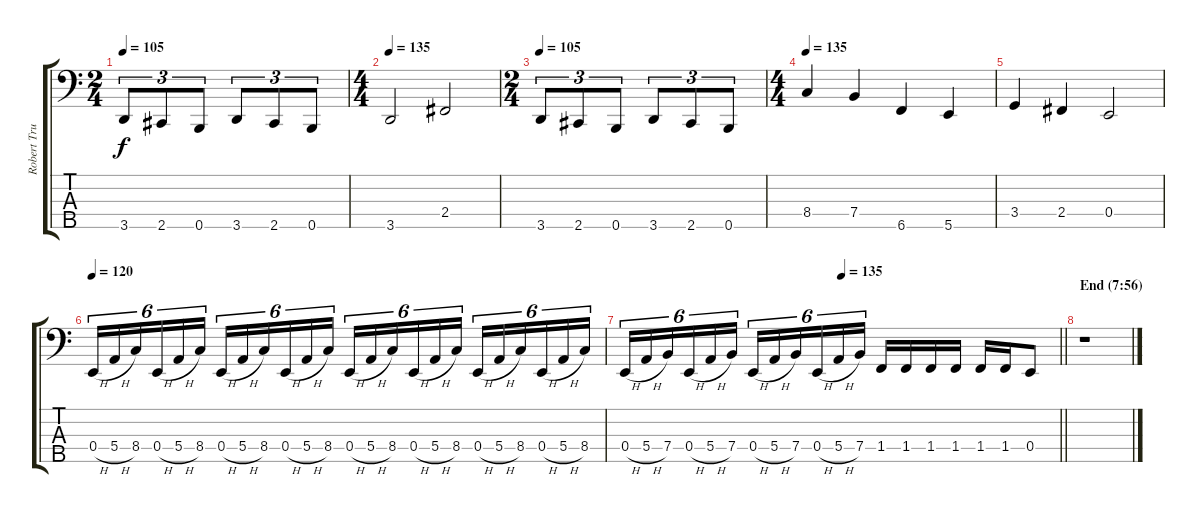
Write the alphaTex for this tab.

\track ("Robert Trujillo Bass Gtr." "Robert Tru") {instrument electricbassfinger}
\staff {score tabs}
\tuning (G2 D2 A1 E1 B0) {hide}
\ts (2 4)
\tempo 105
\clef f4
\ks aminor
3.5.8{tu (3 2) dy f} 2.5.8{tu (3 2)} 0.5.8{tu (3 2)} 3.5.8{tu (3 2)} 2.5.8{tu (3 2)} 0.5.8{tu (3 2)} |
\ts (4 4)
\tempo 135
3.5.2 2.4.2 |
\ts (2 4)
\tempo 105
3.5.8{tu (3 2)} 2.5.8{tu (3 2)} 0.5.8{tu (3 2)} 3.5.8{tu (3 2)} 2.5.8{tu (3 2)} 0.5.8{tu (3 2)} |
\ts (4 4)
\tempo 135
8.4.4 7.4.4 6.5.4 5.5.4 |
3.4.4 2.4.4 0.4.2 |
\tempo 120
0.4{h}.16{tu (6 4)} 5.4{h}.16{tu (6 4)} 8.4.16{tu (6 4)} 0.4{h}.16{tu (6 4)} 5.4{h}.16{tu (6 4)} 8.4.16{tu (6 4)} 0.4{h}.16{tu (6 4)} 5.4{h}.16{tu (6 4)} 8.4.16{tu (6 4)} 0.4{h}.16{tu (6 4)} 5.4{h}.16{tu (6 4)} 8.4.16{tu (6 4)} 0.4{h}.16{tu (6 4)} 5.4{h}.16{tu (6 4)} 8.4.16{tu (6 4)} 0.4{h}.16{tu (6 4)} 5.4{h}.16{tu (6 4)} 8.4.16{tu (6 4)} 0.4{h}.16{tu (6 4)} 5.4{h}.16{tu (6 4)} 8.4.16{tu (6 4)} 0.4{h}.16{tu (6 4)} 5.4{h}.16{tu (6 4)} 8.4.16{tu (6 4)} |
\tempo (135 0.5)
\barLineRight lightlight
0.4{h}.16{tu (6 4)} 5.4{h}.16{tu (6 4)} 7.4.16{tu (6 4)} 0.4{h}.16{tu (6 4)} 5.4{h}.16{tu (6 4)} 7.4.16{tu (6 4)} 0.4{h}.16{tu (6 4)} 5.4{h}.16{tu (6 4)} 7.4.16{tu (6 4)} 0.4{h}.16{tu (6 4)} 5.4{h}.16{tu (6 4)} 7.4.16{tu (6 4)} 1.4.16 1.4.16 1.4.16 1.4.16 1.4.16 1.4.16 0.4.8 |
\section ("" "End (7:56)")
r.1
